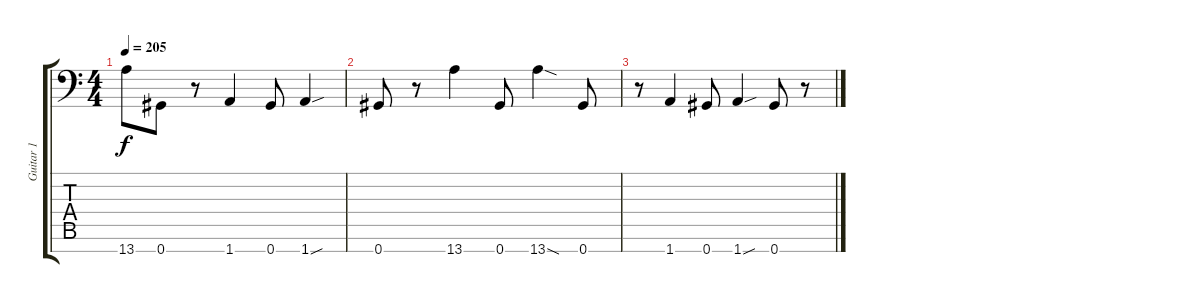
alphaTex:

\track ("Guitar 1" "Guitar 1") {instrument distortionguitar}
\staff {score tabs}
\tuning (Eb4 Bb3 Gb3 Db3 Ab2 Eb2 Ab1) {hide}
\ts (4 4)
\tempo 205
\clef f4
\ks c
13.7{t}.8{dy f} 0.7.8 r.8 1.7.4 0.7.8 1.7{sou}.4 |
0.7.8 r.8 13.7.4 0.7.8 13.7{sod}.4 0.7.8 |
r.8 1.7.4 0.7.8 1.7{sou}.4 0.7.8 r.8
